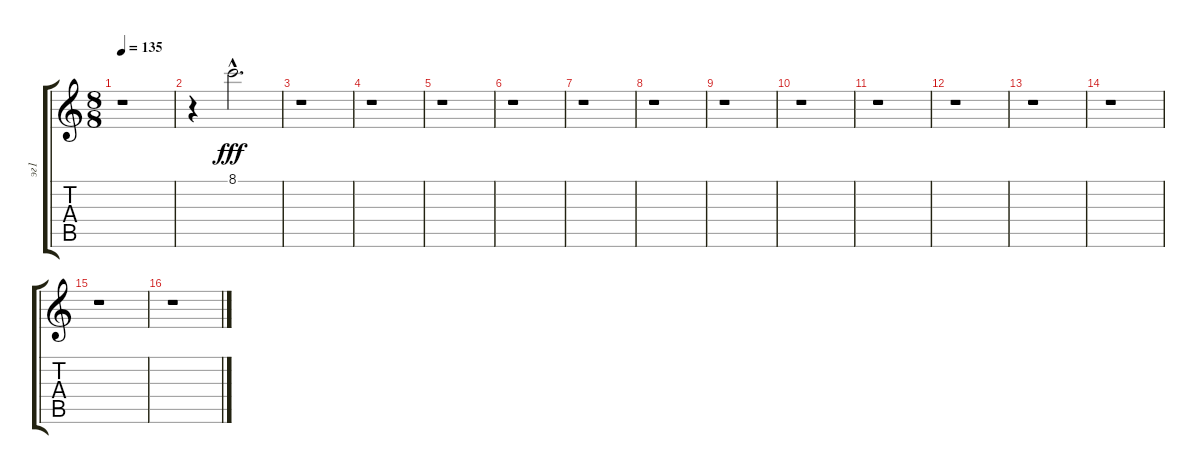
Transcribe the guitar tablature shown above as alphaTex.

\track ("эг1" "эг1") {instrument overdrivenguitar}
\staff {score tabs}
\tuning (E4 B3 G3 D3 A2 E2) {hide}
\ts (8 8)
\tempo 135
\clef g2
\ks c
r.1{dy fff} |
r.4 8.1{hac}.2{d} |
r.1 |
r.1 |
r.1 |
r.1 |
r.1 |
r.1 |
r.1 |
r.1 |
r.1 |
r.1 |
r.1 |
r.1 |
r.1 |
r.1
